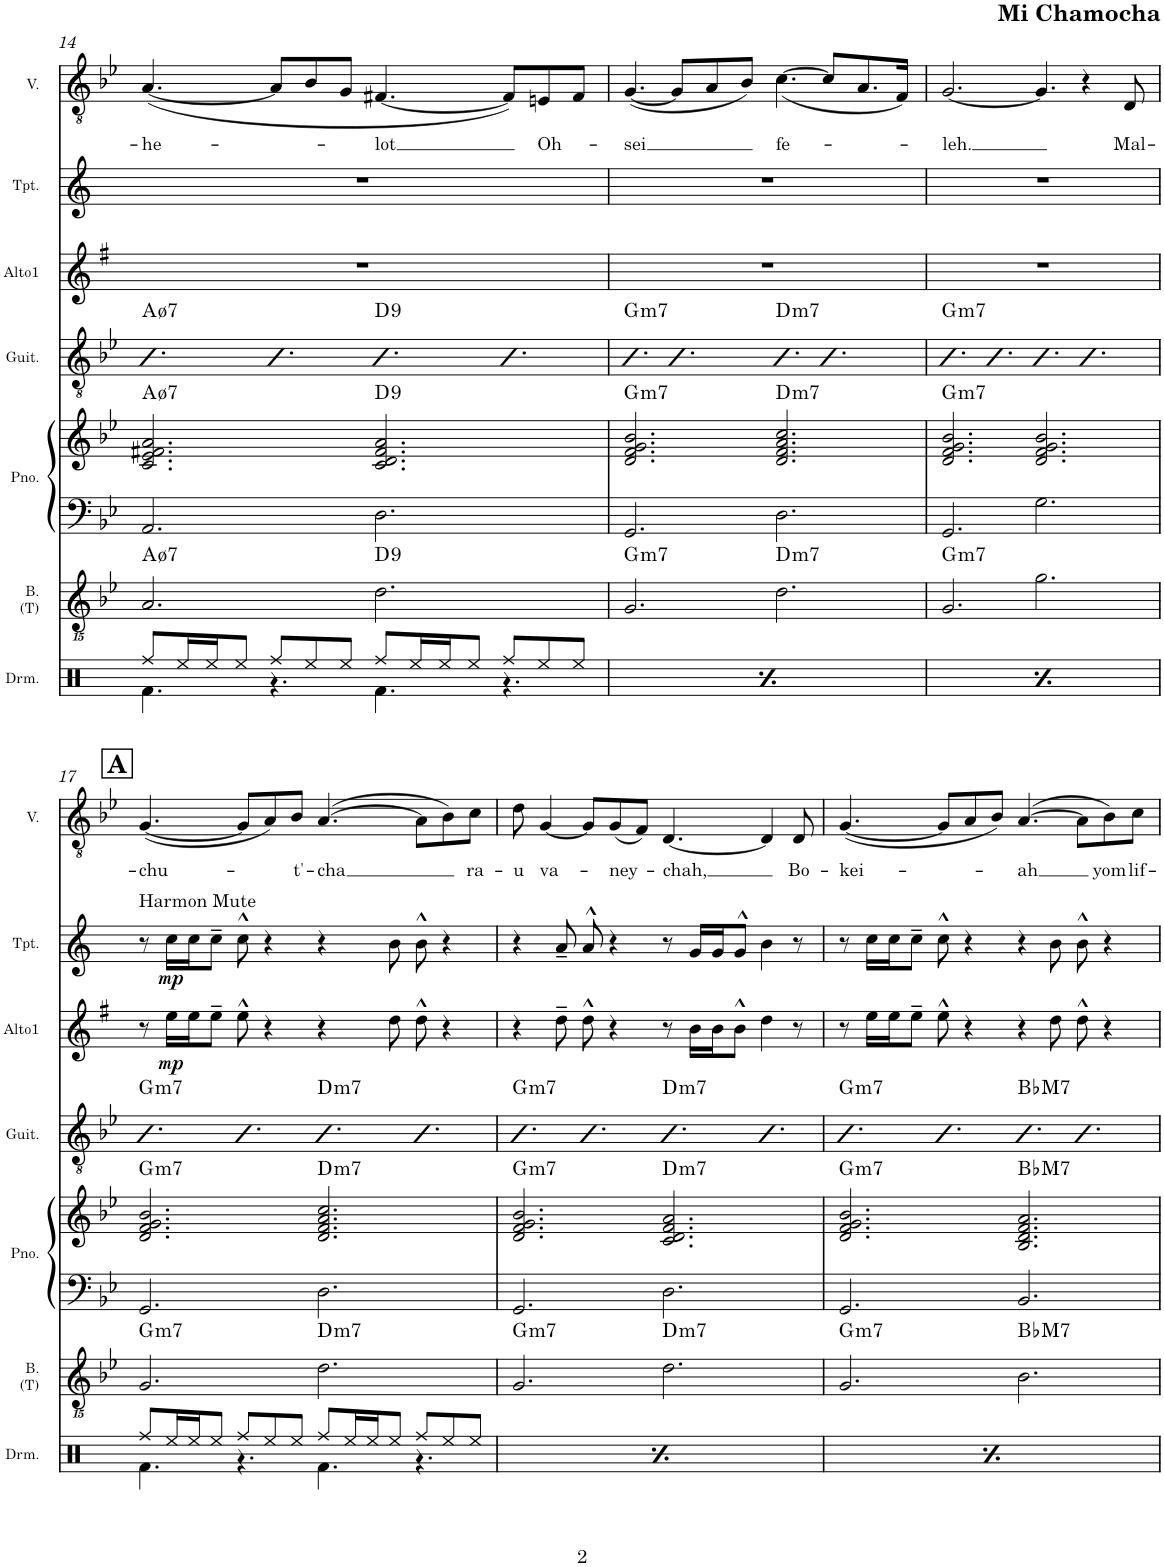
**kern	**harte	**kern	**kern	**harte	**kern	**harte	**kern	**dynam	**kern	**dynam	**kern	**text
*part6	*part6	*part5	*part5	*part5	*part4	*part4	*part3	*part3	*part2	*part2	*part1	*part1
*staff7	*	*staff6	*staff5	*	*staff4	*	*staff3	*staff3	*staff2	*staff2	*staff1	*staff1
*I"Bass (Treble)	*	*I"Piano	*	*	*I"Guitar	*	*I"Alto 1	*	*I"Trumpet	*	*I"Vocal	*
*I'B. (T)	*	*I'Pno.	*	*	*I'Guit.	*	*I'Alto1	*	*I'Tpt.	*	*I'V.	*
!!LO:PB:g=z
*clefGvv2	*	*clefF4	*clefG2	*	*clefGv2	*	*clefG2	*	*clefG2	*	*clefGv2	*
*Trd7c12	*	*	*	*	*	*	*Trd5c9	*	*Trd1c2	*	*	*
*k[b-e-]	*	*k[b-e-]	*k[b-e-]	*	*k[b-e-]	*	*k[f#]	*	*k[]	*	*k[b-e-]	*
*M12/8	*	*M12/8	*M12/8	*	*M12/8	*	*M12/8	*	*M12/8	*	*M12/8	*
=14	=14	=14	=14	=14	=14	=14	=14	=14	=14	=14	=14	=14
!	!LO:H:kt=7	!	!	!LO:H:kt=7	!	!LO:H:kt=7	!	!	!	!	!	!LO:LY:b
2.AA/	A:hdim7	2.AA/	2.c/ 2.e-/ 2.f#X/ 2.a/	A:hdim7	4.B-	A:hdim7	1.r	.	1.r	.	([4.A/	-he-
.	.	.	.	.	4.B-	.	.	.	.	.	8A/L]	.
.	.	.	.	.	.	.	.	.	.	.	8B-/	.
.	.	.	.	.	.	.	.	.	.	.	8G/J	.
!	!LO:H:kt=9	!	!	!LO:H:kt=9	!	!LO:H:kt=9	!	!	!	!	!	!LO:LY:b
2.D\	D:9	2.D\	2.c/ 2.d/ 2.f#/ 2.a/	D:9	4.B-	D:9	.	.	.	.	[4.F#X/	-lot
.	.	.	.	.	4.B-	.	.	.	.	.	8F#/L])	.
!	!	!	!	!	!	!	!	!	!	!	!	!LO:LY:b
.	.	.	.	.	.	.	.	.	.	.	8En/	Oh-
.	.	.	.	.	.	.	.	.	.	.	8F#/J	.
=15	=15	=15	=15	=15	=15	=15	=15	=15	=15	=15	=15	=15
!	!LO:H:kt=m7	!	!	!LO:H:kt=m7	!	!LO:H:kt=m7	!	!	!	!	!	!LO:LY:b
2.GG/	G:min7	2.GG/	2.d/ 2.f/ 2.g/ 2.b-/	G:min7	4.B-	G:min7	1.r	.	1.r	.	([4.G/	-sei
.	.	.	.	.	4.B-	.	.	.	.	.	8G/L]	.
.	.	.	.	.	.	.	.	.	.	.	8A/	.
.	.	.	.	.	.	.	.	.	.	.	8B-/J)	.
!	!LO:H:kt=m7	!	!	!LO:H:kt=m7	!	!LO:H:kt=m7	!	!	!	!	!	!LO:LY:b
2.D\	D:min7	2.D\	2.d/ 2.f/ 2.a/ 2.cc/	D:min7	4.B-	D:min7	.	.	.	.	(<[4.c\	fe-
.	.	.	.	.	4.B-	.	.	.	.	.	8c/L]	.
.	.	.	.	.	.	.	.	.	.	.	8.A/	.
.	.	.	.	.	.	.	.	.	.	.	16F/Jk)	.
=16	=16	=16	=16	=16	=16	=16	=16	=16	=16	=16	=16	=16
!	!LO:H:kt=m7	!	!	!LO:H:kt=m7	!	!LO:H:kt=m7	!	!	!	!	!	!LO:LY:b
2.GG/	G:min7	2.GG/	2.d/ 2.f/ 2.g/ 2.b-/	G:min7	4.B-	G:min7	1.r	.	1.r	.	[2.G/	-leh.
.	.	.	.	.	4.B-	.	.	.	.	.	.	.
2.G\	.	2.G\	2.d/ 2.f/ 2.g/ 2.b-/	.	4.B-	.	.	.	.	.	4.G/]	.
.	.	.	.	.	4.B-	.	.	.	.	.	4r	.
!	!	!	!	!	!	!	!	!	!	!	!	!LO:LY:b
.	.	.	.	.	.	.	.	.	.	.	8D/	Mal-
!!LO:LB:g=z
!!LO:REH:place=s1:a:B:cj:fs=14:t=A
=17	=17	=17	=17	=17	=17	=17	=17	=17	=17	=17	=17	=17
!	!	!	!	!	!	!	!	!	!LO:TX:a:t=Harmon Mute	!	!	!
!	!LO:H:kt=m7	!	!	!LO:H:kt=m7	!	!LO:H:kt=m7	!	!	!	!	!	!LO:LY:b
2.GG/	G:min7	2.GG/	2.d/ 2.f/ 2.g/ 2.b-/	G:min7	4.B-	G:min7	8r	.	8r	.	([4.G/	-chu-
!	!	!	!	!	!	!	!	!LO:DY:b	!	!LO:DY:b	!	!
.	.	.	.	.	.	.	16ee\LL	mp	16cc\LL	mp	.	.
.	.	.	.	.	.	.	16ee\J	.	16cc\J	.	.	.
.	.	.	.	.	.	.	8ee~\J	.	8cc~\J	.	.	.
.	.	.	.	.	4.B-	.	8ee^^\	.	8cc^^\	.	8G/L]	.
.	.	.	.	.	.	.	4r	.	4r	.	8A/)	.
!	!	!	!	!	!	!	!	!	!	!	!	!LO:LY:b
.	.	.	.	.	.	.	.	.	.	.	8B-/J	-t'-
!	!LO:H:kt=m7	!	!	!LO:H:kt=m7	!	!LO:H:kt=m7	!	!	!	!	!	!LO:LY:b
2.D\	D:min7	2.D\	2.d/ 2.f/ 2.a/ 2.cc/	D:min7	4.B-	D:min7	4r	.	4r	.	([4.A/	-cha
.	.	.	.	.	.	.	8dd\	.	8b\	.	.	.
.	.	.	.	.	4.B-	.	8dd^^\	.	8b^^\	.	8A\L]	.
.	.	.	.	.	.	.	4r	.	4r	.	8B-\)	.
!	!	!	!	!	!	!	!	!	!	!	!	!LO:LY:b
.	.	.	.	.	.	.	.	.	.	.	8c\J	ra-
=18	=18	=18	=18	=18	=18	=18	=18	=18	=18	=18	=18	=18
!	!LO:H:kt=m7	!	!	!LO:H:kt=m7	!	!LO:H:kt=m7	!	!	!	!	!	!LO:LY:b
2.GG/	G:min7	2.GG/	2.d/ 2.f/ 2.g/ 2.b-/	G:min7	4.B-	G:min7	4r	.	4r	.	8d\	-u
!	!	!	!	!	!	!	!	!	!	!	!	!LO:LY:b
.	.	.	.	.	.	.	.	.	.	.	[4G/	va-
.	.	.	.	.	.	.	8dd~\	.	8a~/	.	.	.
.	.	.	.	.	4.B-	.	8dd^^\	.	8a^^/	.	8G/L]	.
!	!	!	!	!	!	!	!	!	!	!	!	!LO:LY:b
.	.	.	.	.	.	.	4r	.	4r	.	(8G/	-ney-
.	.	.	.	.	.	.	.	.	.	.	8F/J)	.
!	!LO:H:kt=m7	!	!	!LO:H:kt=m7	!	!LO:H:kt=m7	!	!	!	!	!	!LO:LY:b
2.D\	D:min7	2.D\	2.c/ 2.d/ 2.f/ 2.a/	D:min7	4.B-	D:min7	8r	.	8r	.	[4.D/	-chah,
.	.	.	.	.	.	.	16b\LL	.	16g/LL	.	.	.
.	.	.	.	.	.	.	16b\J	.	16g/J	.	.	.
.	.	.	.	.	.	.	8b^^\J	.	8g^^/J	.	.	.
.	.	.	.	.	4.B-	.	4dd\	.	4b\	.	4D/]	.
!	!	!	!	!	!	!	!	!	!	!	!	!LO:LY:b
.	.	.	.	.	.	.	8r	.	8r	.	8D/	Bo-
=19	=19	=19	=19	=19	=19	=19	=19	=19	=19	=19	=19	=19
!	!LO:H:kt=m7	!	!	!LO:H:kt=m7	!	!LO:H:kt=m7	!	!	!	!	!	!LO:LY:b
2.GG/	G:min7	2.GG/	2.d/ 2.f/ 2.g/ 2.b-/	G:min7	4.B-	G:min7	8r	.	8r	.	([4.G/	-kei-
.	.	.	.	.	.	.	16ee\LL	.	16cc\LL	.	.	.
.	.	.	.	.	.	.	16ee\J	.	16cc\J	.	.	.
.	.	.	.	.	.	.	8ee~\J	.	8cc~\J	.	.	.
.	.	.	.	.	4.B-	.	8ee^^\	.	8cc^^\	.	8G/L]	.
.	.	.	.	.	.	.	4r	.	4r	.	8A/	.
.	.	.	.	.	.	.	.	.	.	.	8B-/J)	.
!	!LO:H:kt=M7	!	!	!LO:H:kt=M7	!	!LO:H:kt=M7	!	!	!	!	!	!LO:LY:b
2.BB-\	Bb:maj7	2.BB-/	2.B-/ 2.d/ 2.f/ 2.a/	Bb:maj7	4.B-	Bb:maj7	4r	.	4r	.	([4.A/	-ah
.	.	.	.	.	.	.	8dd\	.	8b\	.	.	.
.	.	.	.	.	4.B-	.	8dd^^\	.	8b^^\	.	8A\L]	.
!	!	!	!	!	!	!	!	!	!	!	!	!LO:LY:b
.	.	.	.	.	.	.	4r	.	4r	.	8B-\)	yom
!	!	!	!	!	!	!	!	!	!	!	!	!LO:LY:b
.	.	.	.	.	.	.	.	.	.	.	8c\J	lif-
=	=	=	=	=	=	=	=	=	=	=	=	=
*-	*-	*-	*-	*-	*-	*-	*-	*-	*-	*-	*-	*-
